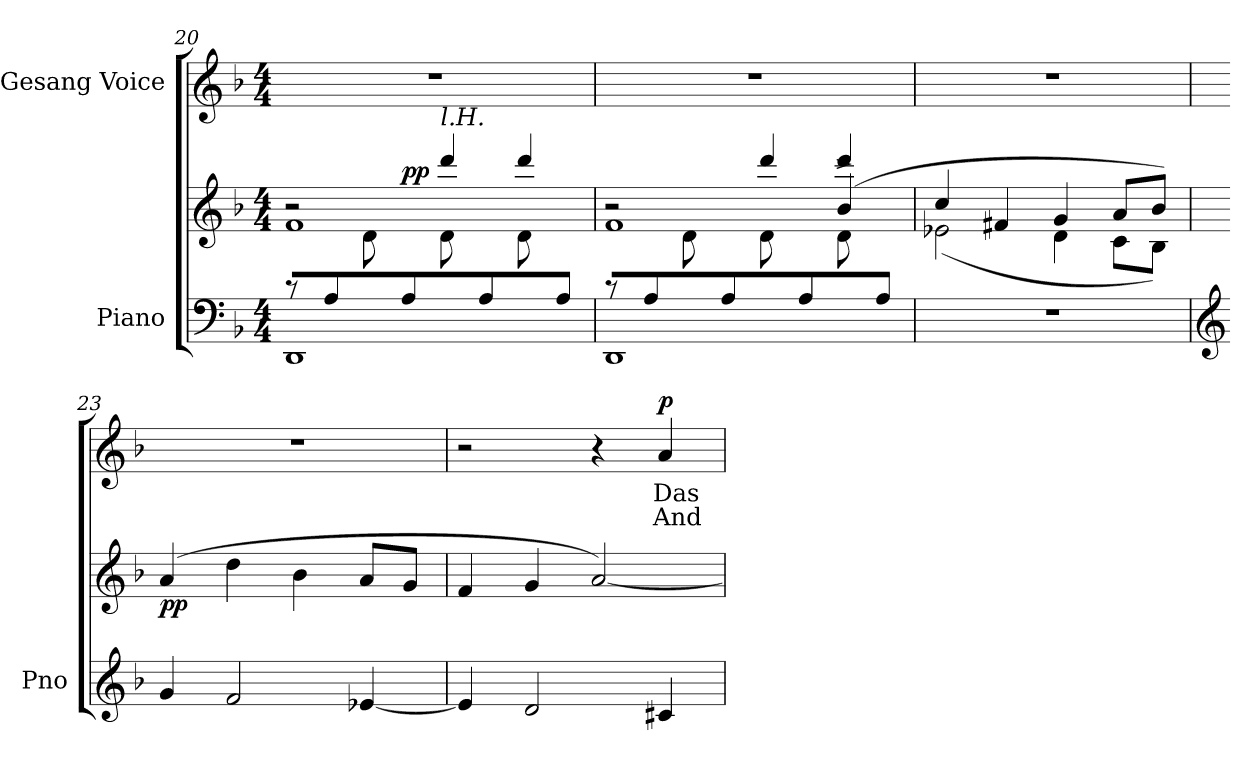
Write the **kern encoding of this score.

**kern	**kern	**dynam	**kern	**text	**text	**dynam
*part2	*part2	*part2	*part1	*part1	*part1	*part1
*staff3	*staff2	*staff2/3	*staff1	*staff1	*staff1	*staff1
*I"Piano	*	*	*I"Gesang Voice	*	*	*
*I'Pno	*	*	*	*	*	*
*clefF4	*clefG2	*	*clefG2	*	*	*
*k[b-]	*k[b-]	*	*k[b-]	*	*	*
*M4/4	*M4/4	*	*M4/4	*	*	*
=20	=20	=20	=20	=20	=20	=20
*^	*^	*	*	*	*	*
*	*	*	*^	*	*	*	*	*
8r	1DD	2r	1f	4ryy	.	1r	.	.	.
8A/L	.	.	.	.	.	.	.	.	.
8ryy	.	.	.	8d\	.	.	.	.	.
!	!	!	!	!	!LO:DY:a	!	!	!	!
8A/J	.	.	.	8ryy	pp	.	.	.	.
!	!	!LO:TX:i:t=l.H.	!	!	!	!	!	!	!
8ryy	.	4ddd/	.	8d\L	.	.	.	.	.
8A/	.	.	.	8ryy	.	.	.	.	.
8ryy	.	4ddd/	.	8d\	.	.	.	.	.
8A/J	.	.	.	8ryy	.	.	.	.	.
=21	=21	=21	=21	=21	=21	=21	=21	=21	=21
*	*	*	*	*^	*	*	*	*	*
8r	1DD	2ryy	1f	2r	4ryy	.	1r	.	.	.
8A/L	.	.	.	.	.	.	.	.	.	.
8ryy	.	.	.	.	8d\	.	.	.	.	.
8A/J	.	.	.	.	8ryy	.	.	.	.	.
8ryy	.	4ryy	.	4ddd/	8d\L	.	.	.	.	.
8A/	.	.	.	.	8ryy	.	.	.	.	.
8ryy	.	(4b-^>/	.	4ddd/	8d\	.	.	.	.	.
8A/J	.	.	.	.	8ryy	.	.	.	.	.
*v	*v	*	*	*	*	*	*	*	*	*
*	*	*v	*v	*v	*	*	*	*	*
=22	=22	=22	=22	=22	=22	=22	=22
1r	4cc/	(2e-X\	.	1r	.	.	.
.	4f#X/	.	.	.	.	.	.
.	4g/	4d\	.	.	.	.	.
.	8a/L	8c\L	.	.	.	.	.
.	8b-/J)	8B-\J)	.	.	.	.	.
*	*v	*v	*	*	*	*	*
=23	=23	=23	=23	=23	=23	=23
*clefG2	*	*	*	*	*	*
*	*^	*	*	*	*	*
!	!	!	!LO:DY:b	!	!	!	!
*	*v	*v	*	*	*	*	*
4g/	(4a/	pp	1r	.	.	.
2f/	4dd\	.	.	.	.	.
.	4b-\	.	.	.	.	.
[4e-X/	8a/L	.	.	.	.	.
.	8g/J	.	.	.	.	.
=24	=24	=24	=24	=24	=24	=24
4e-/]	4f/	.	2r	.	.	.
2d/	4g/	.	.	.	.	.
.	[2a/)	.	4r	.	.	.
!	!	!	!	!	!	!LO:DY:a
4c#X/	.	.	4a/	Das	And	p
=	=	=	=	=	=	=
*-	*-	*-	*-	*-	*-	*-
